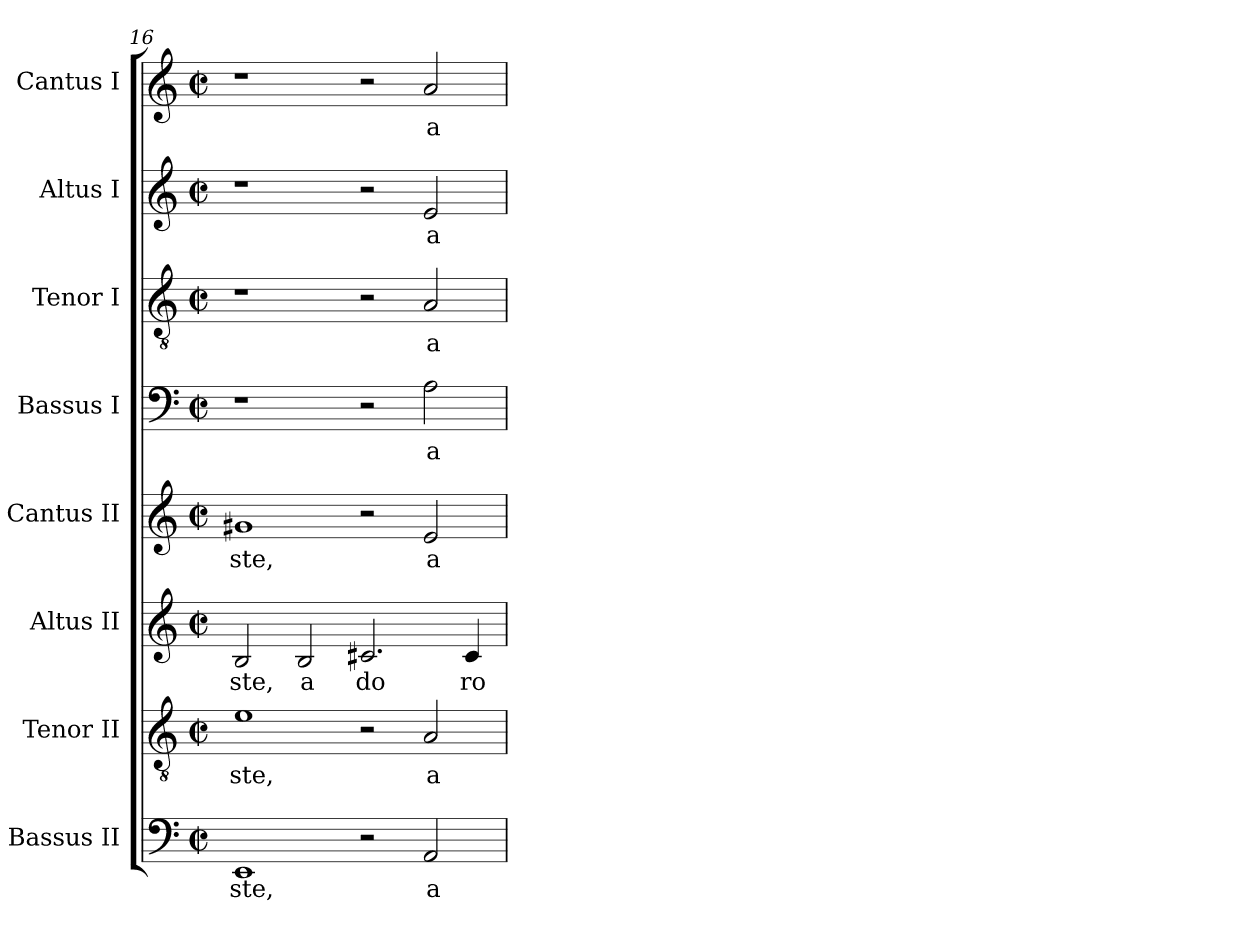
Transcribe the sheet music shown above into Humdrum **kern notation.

**kern	**text	**kern	**text	**kern	**text	**kern	**text	**kern	**text	**kern	**text	**kern	**text	**kern	**text
*part8	*part8	*part7	*part7	*part6	*part6	*part5	*part5	*part4	*part4	*part3	*part3	*part2	*part2	*part1	*part1
*staff8	*staff8	*staff7	*staff7	*staff6	*staff6	*staff5	*staff5	*staff4	*staff4	*staff3	*staff3	*staff2	*staff2	*staff1	*staff1
*I"Bassus II	*	*I"Tenor II	*	*I"Altus II	*	*I"Cantus II	*	*I"Bassus I	*	*I"Tenor I	*	*I"Altus I	*	*I"Cantus I	*
*clefF4	*	*clefGv2	*	*clefG2	*	*clefG2	*	*clefF4	*	*clefGv2	*	*clefG2	*	*clefG2	*
*M2/2	*	*M2/2	*	*M2/2	*	*M2/2	*	*M2/2	*	*M2/2	*	*M2/2	*	*M2/2	*
*met(c|)	*	*met(c|)	*	*met(c|)	*	*met(c|)	*	*met(c|)	*	*met(c|)	*	*met(c|)	*	*met(c|)	*
=16	=16	=16	=16	=16	=16	=16	=16	=16	=16	=16	=16	=16	=16	=16	=16
!	!LO:LY:b:cj	!	!LO:LY:b:cj	!	!LO:LY:b:cj	!	!LO:LY:b:cj	!	!	!	!	!	!	!	!
1EE	ste,	1e	ste,	2B/	ste,	1g#X	-ste,	1r	.	1r	.	1r	.	1r	.
!	!	!	!	!	!LO:LY:b:cj	!	!	!	!	!	!	!	!	!	!
.	.	.	.	2B/	a	.	.	.	.	.	.	.	.	.	.
!	!	!	!	!	!LO:LY:b:cj	!	!	!	!	!	!	!	!	!	!
2r	.	2r	.	2.c#X/	do	2r	.	2r	.	2r	.	2r	.	2r	.
!	!LO:LY:b:cj	!	!LO:LY:b:cj	!	!	!	!LO:LY:b:cj	!	!LO:LY:b:cj	!	!LO:LY:b:cj	!	!LO:LY:b:cj	!	!LO:LY:b:cj
2AA/	a	2A/	a	.	.	2e/	a-	2A\	a-	2A/	a	2e/	a-	2a/	a
!	!	!	!	!	!LO:LY:b:cj	!	!	!	!	!	!	!	!	!	!
.	.	.	.	4c#/	ro	.	.	.	.	.	.	.	.	.	.
=	=	=	=	=	=	=	=	=	=	=	=	=	=	=	=
*-	*-	*-	*-	*-	*-	*-	*-	*-	*-	*-	*-	*-	*-	*-	*-
